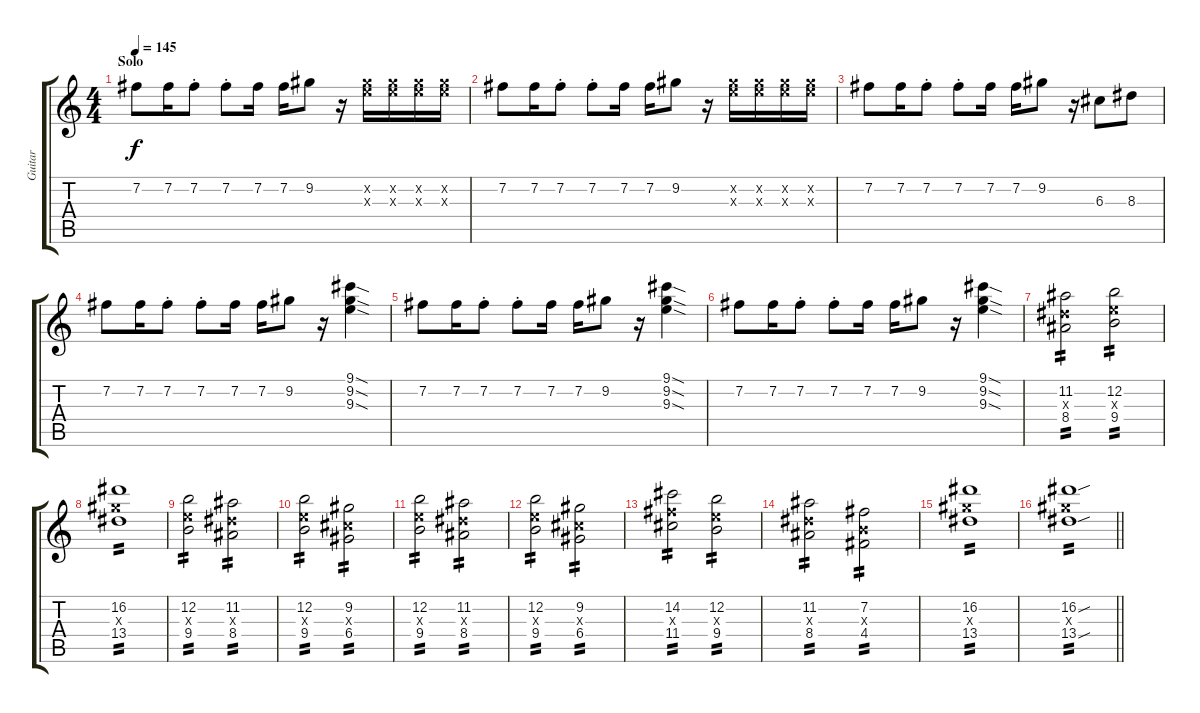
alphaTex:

\track ("Guitar" "Guitar") {instrument overdrivenguitar}
\staff {score tabs}
\tuning (E4 B3 G3 D3 A2 E2) {hide}
\ts (4 4)
\section ("" "Solo")
\tempo 145
\clef g2
\ks c
7.2.8{dy f} 7.2.16 7.2{st}.8 7.2{st}.8 7.2.16 7.2.16 9.2.8 r.16 (9.2{x} 9.3{x}).16 (9.2{x} 9.3{x}).16 (9.2{x} 9.3{x}).16 (9.2{x} 9.3{x}).16 |
7.2.8 7.2.16 7.2{st}.8 7.2{st}.8 7.2.16 7.2.16 9.2.8 r.16 (9.2{x} 9.3{x}).16 (9.2{x} 9.3{x}).16 (9.2{x} 9.3{x}).16 (9.2{x} 9.3{x}).16 |
7.2.8 7.2.16 7.2{st}.8 7.2{st}.8 7.2.16 7.2.16 9.2.8 r.16 6.3.8 8.3.8 |
7.2.8 7.2.16 7.2{st}.8 7.2{st}.8 7.2.16 7.2.16 9.2.8 r.16 (9.1{sod} 9.2{sod} 9.3{sod}).4 |
7.2.8 7.2.16 7.2{st}.8 7.2{st}.8 7.2.16 7.2.16 9.2.8 r.16 (9.1{sod} 9.2{sod} 9.3{sod}).4 |
7.2.8 7.2.16 7.2{st}.8 7.2{st}.8 7.2.16 7.2.16 9.2.8 r.16 (9.1{sod} 9.2{sod} 9.3{sod}).4 |
(11.2 8.3{x} 8.4).2{tp 2} (12.2 9.3{x} 9.4).2{tp 2} |
(16.2 13.3{x} 13.4).1{tp 2} |
(12.2 9.3{x} 9.4).2{tp 2} (11.2 8.3{x} 8.4).2{tp 2} |
(12.2 9.3{x} 9.4).2{tp 2} (9.2 6.3{x} 6.4).2{tp 2} |
(12.2 9.3{x} 9.4).2{tp 2} (11.2 8.3{x} 8.4).2{tp 2} |
(12.2 9.3{x} 9.4).2{tp 2} (9.2 6.3{x} 6.4).2{tp 2} |
(14.2 11.3{x} 11.4).2{tp 2} (12.2 9.3{x} 9.4).2{tp 2} |
(11.2 8.3{x} 8.4).2{tp 2} (7.2 4.3{x} 4.4).2{tp 2} |
(16.2 13.3{x} 13.4).1{tp 2} |
\barLineRight lightlight
(16.2{sou} 13.3{x} 13.4{sou}).1{tp 2}
